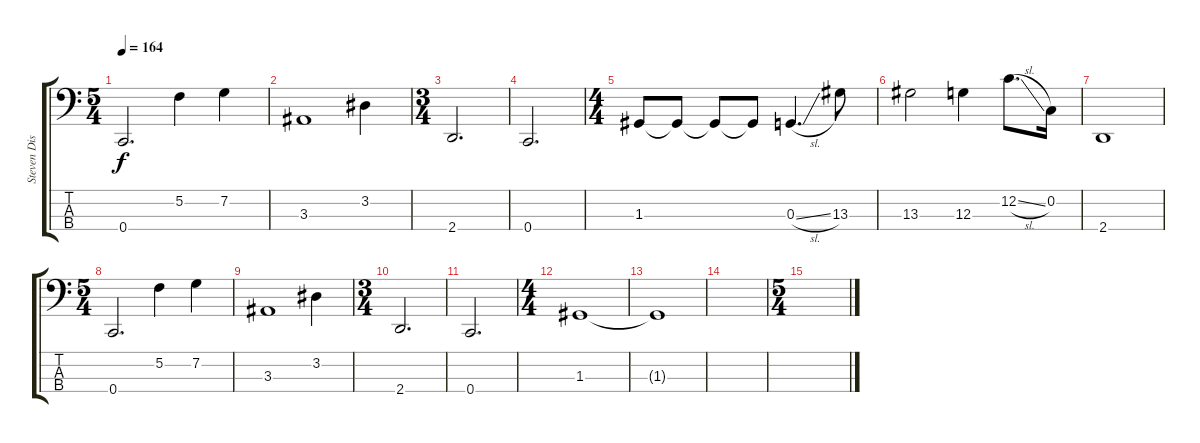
\track ("Steven Dist." "Steven Dis") {solo instrument electricbasspick}
\staff {score tabs}
\tuning (F2 C2 G1 C1) {hide}
\ts (5 4)
\tempo 164
\clef f4
\ks c
0.4.2{d dy f} 5.2.4 7.2.4 |
3.3.1 3.2.4 |
\ts (3 4)
2.4.2{d} |
0.4.2{d} |
\ts (4 4)
1.3.8 1.3{t}.8 1.3{t}.8 1.3{t}.8 0.3{sl}.4{d} 13.3.8 |
13.3.2 12.3.4 12.2{sl}.8{d} 0.2.16 |
2.4.1 |
\ts (5 4)
0.4.2{d} 5.2.4 7.2.4 |
3.3.1 3.2.4 |
\ts (3 4)
2.4.2{d} |
0.4.2{d} |
\ts (4 4)
1.3.1 |
1.3{t}.1 |
|
\ts (5 4)
